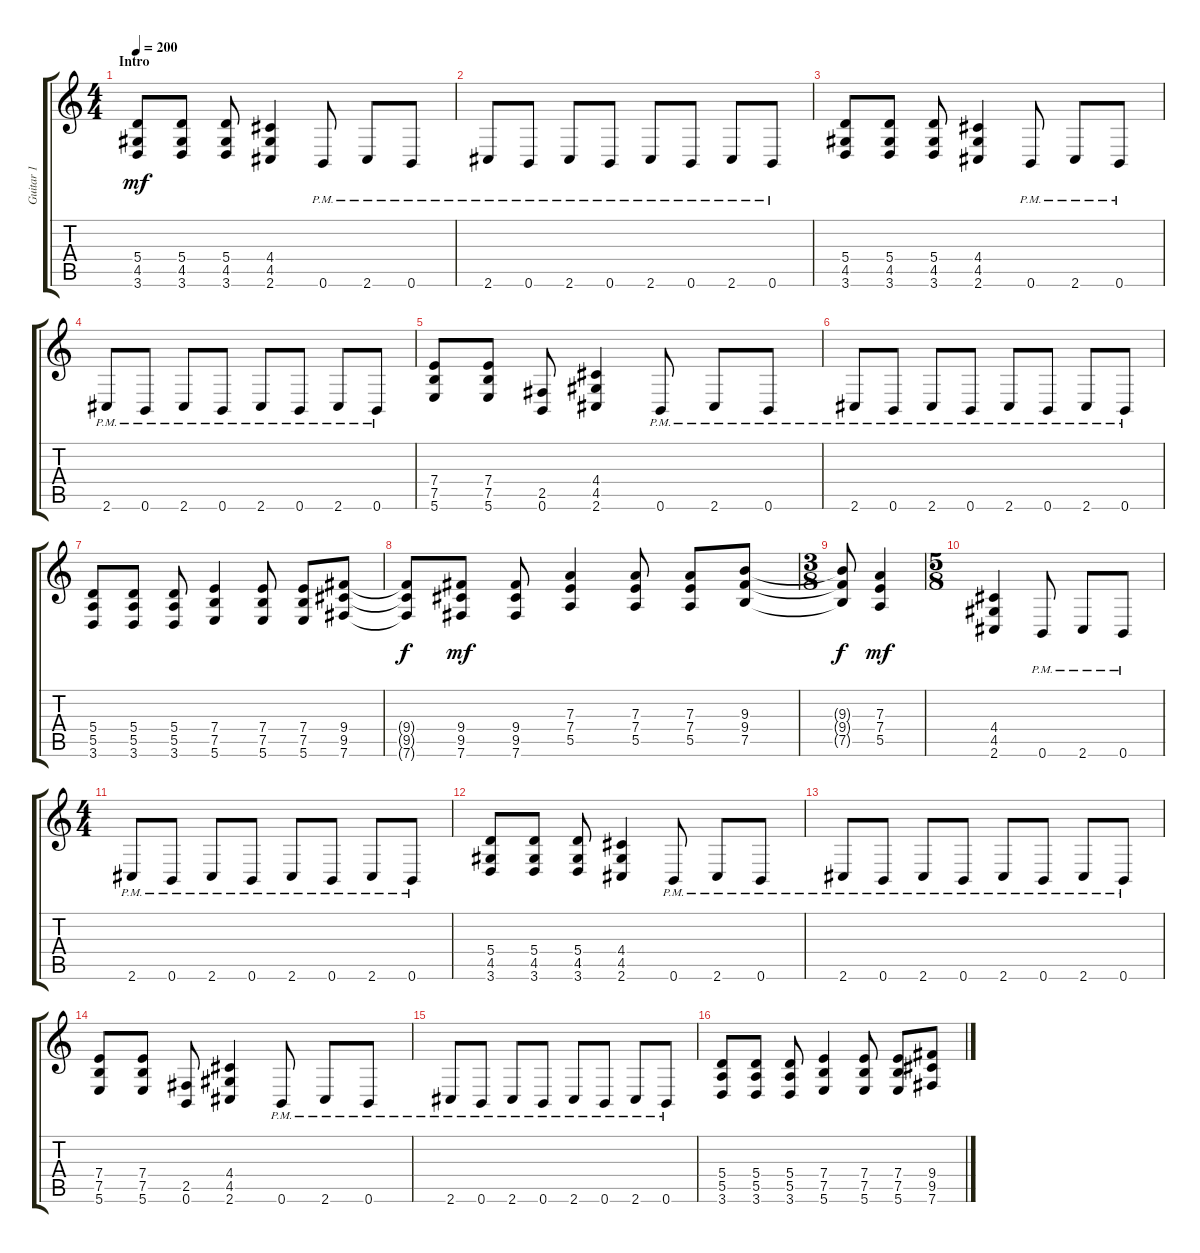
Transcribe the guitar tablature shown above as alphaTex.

\track ("Guitar 1" "Guitar 1") {instrument overdrivenguitar}
\staff {score tabs}
\tuning (B3 Gb3 D3 A2 E2 B1) {hide}
\ts (4 4)
\section ("" "Intro")
\tempo 200
\clef g2
\ks c
(5.4 4.5 3.6).8{dy mf instrument overdrivenguitar} (5.4 4.5 3.6).8 (5.4 4.5 3.6).8 (4.4 4.5 2.6).4 0.6{pm}.8 2.6{pm}.8 0.6{pm}.8 |
2.6{pm}.8 0.6{pm}.8 2.6{pm}.8 0.6{pm}.8 2.6{pm}.8 0.6{pm}.8 2.6{pm}.8 0.6{pm}.8 |
(5.4 4.5 3.6).8 (5.4 4.5 3.6).8 (5.4 4.5 3.6).8 (4.4 4.5 2.6).4 0.6{pm}.8 2.6{pm}.8 0.6{pm}.8 |
2.6{pm}.8 0.6{pm}.8 2.6{pm}.8 0.6{pm}.8 2.6{pm}.8 0.6{pm}.8 2.6{pm}.8 0.6{pm}.8 |
(7.4 7.5 5.6).8 (7.4 7.5 5.6).8 (2.5 0.6).8 (4.4 4.5 2.6).4 0.6{pm}.8 2.6{pm}.8 0.6{pm}.8 |
2.6{pm}.8 0.6{pm}.8 2.6{pm}.8 0.6{pm}.8 2.6{pm}.8 0.6{pm}.8 2.6{pm}.8 0.6{pm}.8 |
(5.4 5.5 3.6).8 (5.4 5.5 3.6).8 (5.4 5.5 3.6).8 (7.4 7.5 5.6).4 (7.4 7.5 5.6).8 (7.4 7.5 5.6).8 (9.4 9.5 7.6).8 |
(9.4{t} 9.5{t} 7.6{t}).8{dy f} (9.4 9.5 7.6).8{dy mf} (9.4 9.5 7.6).8 (7.3 7.4 5.5).4 (7.3 7.4 5.5).8 (7.3 7.4 5.5).8 (9.3 9.4 7.5).8 |
\ts (3 8)
(9.3{t} 9.4{t} 7.5{t}).8{dy f} (7.3 7.4 5.5).4{dy mf} |
\ts (5 8)
(4.4 4.5 2.6).4 0.6{pm}.8 2.6{pm}.8 0.6{pm}.8 |
\ts (4 4)
2.6{pm}.8 0.6{pm}.8 2.6{pm}.8 0.6{pm}.8 2.6{pm}.8 0.6{pm}.8 2.6{pm}.8 0.6{pm}.8 |
(5.4 4.5 3.6).8 (5.4 4.5 3.6).8 (5.4 4.5 3.6).8 (4.4 4.5 2.6).4 0.6{pm}.8 2.6{pm}.8 0.6{pm}.8 |
2.6{pm}.8 0.6{pm}.8 2.6{pm}.8 0.6{pm}.8 2.6{pm}.8 0.6{pm}.8 2.6{pm}.8 0.6{pm}.8 |
(7.4 7.5 5.6).8 (7.4 7.5 5.6).8 (2.5 0.6).8 (4.4 4.5 2.6).4 0.6{pm}.8 2.6{pm}.8 0.6{pm}.8 |
2.6{pm}.8 0.6{pm}.8 2.6{pm}.8 0.6{pm}.8 2.6{pm}.8 0.6{pm}.8 2.6{pm}.8 0.6{pm}.8 |
(5.4 5.5 3.6).8 (5.4 5.5 3.6).8 (5.4 5.5 3.6).8 (7.4 7.5 5.6).4 (7.4 7.5 5.6).8 (7.4 7.5 5.6).8 (9.4 9.5 7.6).8
